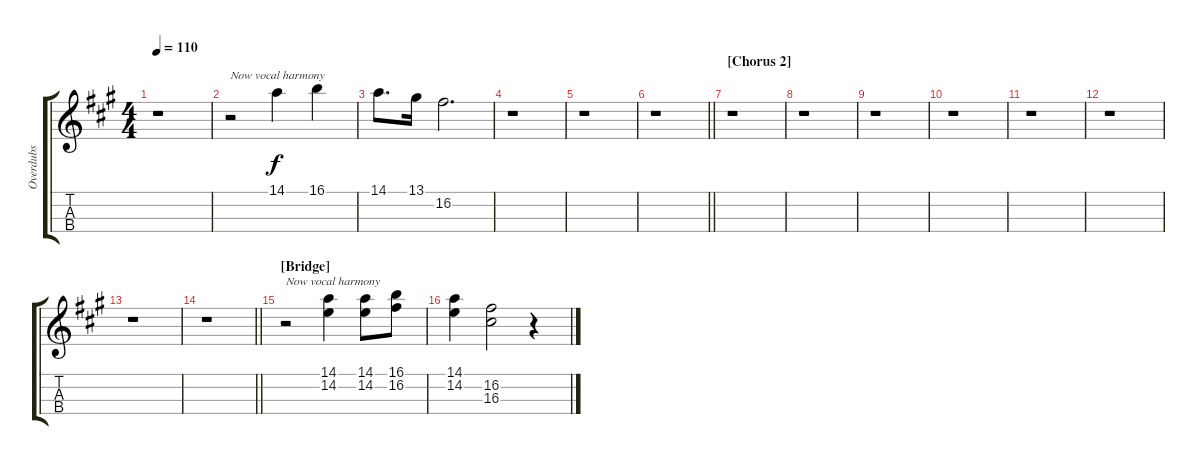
\track ("Overdubs" "Overdubs") {instrument distortionguitar}
\staff {score tabs}
\tuning (G3 D3 A2 E2) {hide}
\ts (4 4)
\tempo 110
\clef g2
\ks a
r.1{dy f} |
r.2{txt "Now vocal harmony" volume 13 balance 8 instrument voiceoohs} 14.1.4 16.1.4 |
14.1.8{d} 13.1.16 16.2.2{d} |
r.1 |
r.1 |
\barLineRight lightlight
r.1 |
\section ("" "[Chorus 2]")
r.1 |
r.1 |
r.1 |
r.1 |
r.1 |
r.1 |
r.1 |
\barLineRight lightlight
r.1 |
\section ("" "[Bridge]")
r.2{txt "Now vocal harmony" volume 13 instrument voiceoohs} (14.1 14.2).4 (14.1 14.2).8 (16.1 16.2).8 |
(14.1 14.2).4 (16.2 16.3).2 r.4
